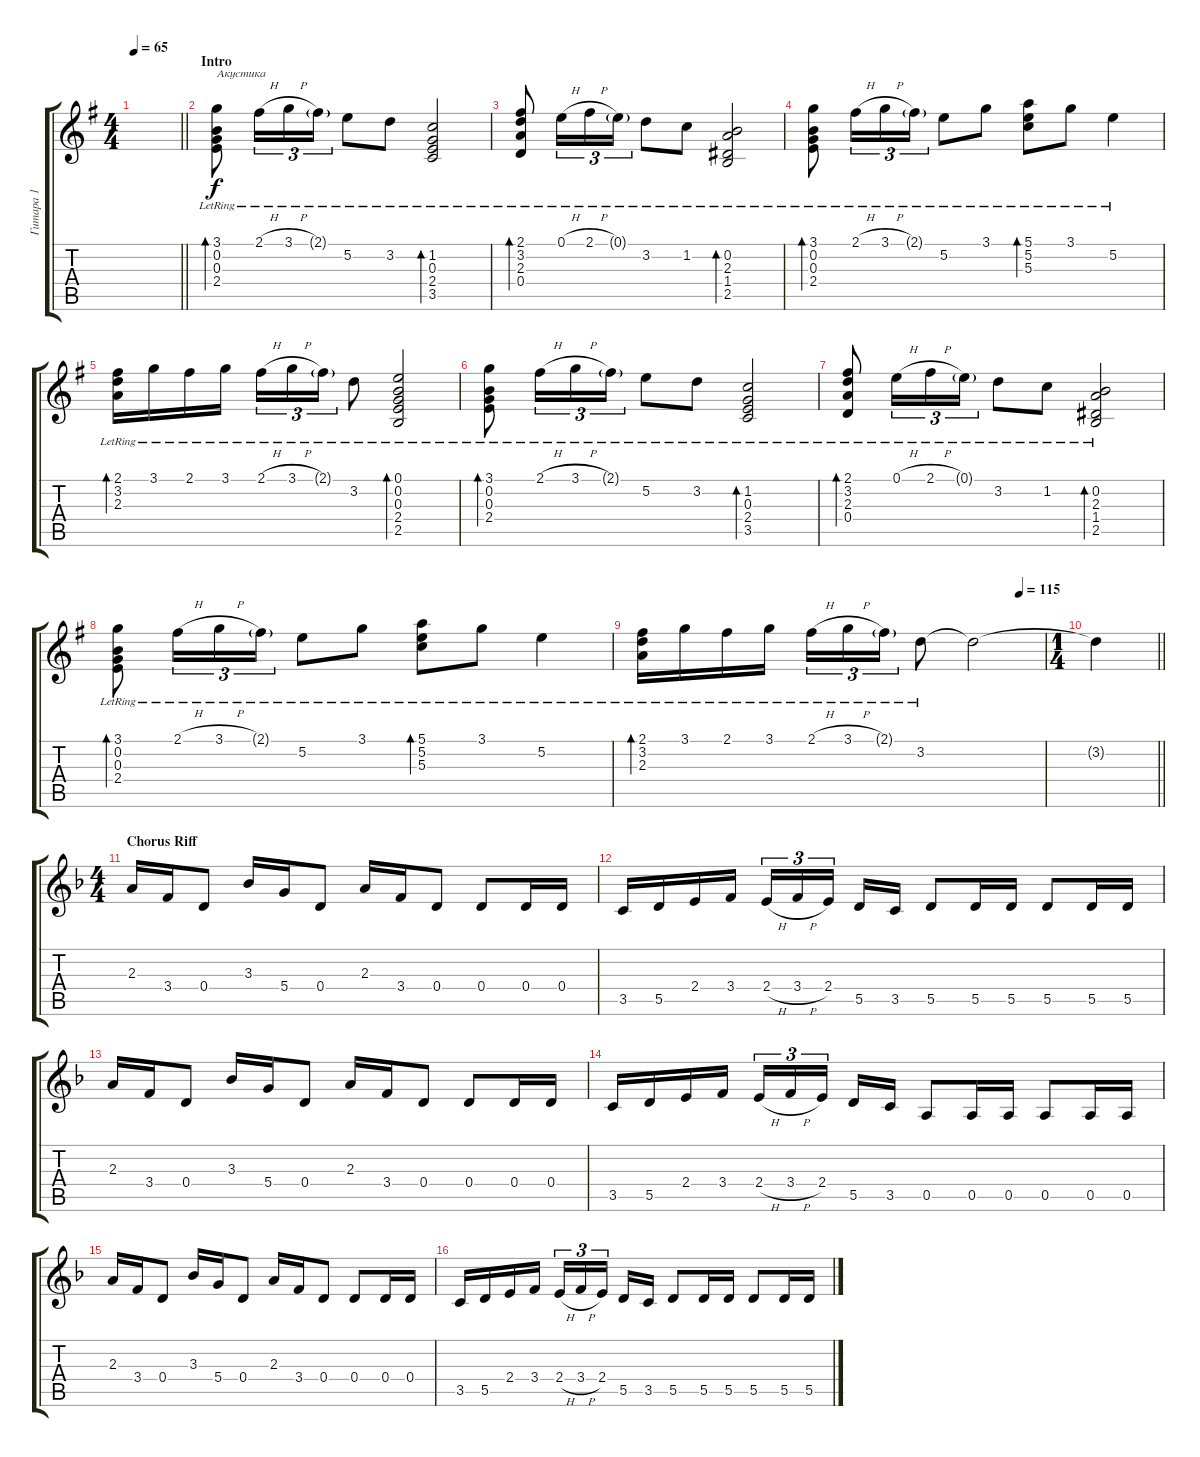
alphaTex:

\track ("Гитара 1" "Гитара 1") {instrument distortionguitar}
\staff {score tabs}
\tuning (E4 B3 G3 D3 A2 E2) {hide}
\ts (4 4)
\tempo 65
\clef g2
\barLineRight lightlight
\ks eminor
|
\section ("" "Intro")
(3.1{lr} 0.2{lr} 0.3{lr} 2.4{lr}).8{bd 120 txt "Акустика" volume 15 instrument acousticguitarsteel} 2.1{h lr}.16{tu (3 2)} 3.1{h lr}.16{tu (3 2)} 2.1{g lr}.16{tu (3 2)} 5.2{lr}.8 3.2{lr}.8 (1.2{lr} 0.3{lr} 2.4{lr} 3.5{lr}).2{bd 240} |
(2.1{lr} 3.2{lr} 2.3{lr} 0.4{lr}).8{bd 240} 0.1{h lr}.16{tu (3 2)} 2.1{h lr}.16{tu (3 2)} 0.1{g lr}.16{tu (3 2)} 3.2{lr}.8 1.2{lr}.8 (0.2{lr} 2.3{lr} 1.4{lr} 2.5{lr}).2{bd 240} |
(3.1{lr} 0.2{lr} 0.3{lr} 2.4{lr}).8{bd 120} 2.1{h lr}.16{tu (3 2)} 3.1{h lr}.16{tu (3 2)} 2.1{g lr}.16{tu (3 2)} 5.2{lr}.8 3.1{lr}.8 (5.1{lr} 5.2{lr} 5.3{lr}).8{bd 60} 3.1{lr}.8 5.2{lr}.4 |
(2.1{lr} 3.2{lr} 2.3{lr}).16{bd 240} 3.1{lr}.16 2.1{lr}.16 3.1{lr}.16 2.1{h lr}.16{tu (3 2)} 3.1{h lr}.16{tu (3 2)} 2.1{g lr}.16{tu (3 2)} 3.2{lr}.8 (0.1{lr} 0.2{lr} 0.3{lr} 2.4{lr} 2.5{lr}).2{bd 120} |
(3.1{lr} 0.2{lr} 0.3{lr} 2.4{lr}).8{bd 120} 2.1{h lr}.16{tu (3 2)} 3.1{h lr}.16{tu (3 2)} 2.1{g lr}.16{tu (3 2)} 5.2{lr}.8 3.2{lr}.8 (1.2{lr} 0.3{lr} 2.4{lr} 3.5{lr}).2{bd 240} |
(2.1{lr} 3.2{lr} 2.3{lr} 0.4{lr}).8{bd 240} 0.1{h lr}.16{tu (3 2)} 2.1{h lr}.16{tu (3 2)} 0.1{g lr}.16{tu (3 2)} 3.2{lr}.8 1.2{lr}.8 (0.2{lr} 2.3{lr} 1.4{lr} 2.5{lr}).2{bd 240} |
(3.1{lr} 0.2{lr} 0.3{lr} 2.4{lr}).8{bd 120} 2.1{h lr}.16{tu (3 2)} 3.1{h lr}.16{tu (3 2)} 2.1{g lr}.16{tu (3 2)} 5.2{lr}.8 3.1{lr}.8 (5.1{lr} 5.2{lr} 5.3{lr}).8{bd 60} 3.1{lr}.8 5.2{lr}.4 |
\tempo (115 0.9375)
(2.1{lr} 3.2{lr} 2.3{lr}).16{bd 240} 3.1{lr}.16 2.1{lr}.16 3.1{lr}.16 2.1{h lr}.16{tu (3 2)} 3.1{h lr}.16{tu (3 2)} 2.1{g lr}.16{tu (3 2)} 3.2{lr}.8 3.2{t}.2 |
\ts (1 4)
\barLineRight lightlight
3.2{t}.4 |
\ts (4 4)
\section ("" "Chorus Riff")
\ks dminor
2.3.16{volume 15 instrument distortionguitar} 3.4.16 0.4.8{volume 13} 3.3.16{volume 15} 5.4.16 0.4.8{volume 13} 2.3.16{volume 15} 3.4.16 0.4.8{volume 13} 0.4.8 0.4.16 0.4.16 |
3.5.16 5.5.16 2.4.16 3.4.16 2.4{h}.16{tu (3 2)} 3.4{h}.16{tu (3 2)} 2.4.16{tu (3 2) beam splitsecondary} 5.5.16 3.5.16 5.5.8 5.5.16 5.5.16 5.5.8 5.5.16 5.5.16 |
2.3.16{volume 15} 3.4.16 0.4.8{volume 13} 3.3.16{volume 15} 5.4.16 0.4.8{volume 13} 2.3.16{volume 15} 3.4.16 0.4.8{volume 13} 0.4.8 0.4.16 0.4.16 |
3.5.16 5.5.16 2.4.16 3.4.16 2.4{h}.16{tu (3 2)} 3.4{h}.16{tu (3 2)} 2.4.16{tu (3 2) beam splitsecondary} 5.5.16 3.5.16 0.5.8 0.5.16 0.5.16 0.5.8 0.5.16 0.5.16 |
2.3.16{volume 15} 3.4.16 0.4.8{volume 13} 3.3.16{volume 15} 5.4.16 0.4.8{volume 13} 2.3.16{volume 15} 3.4.16 0.4.8{volume 13} 0.4.8 0.4.16 0.4.16 |
3.5.16 5.5.16 2.4.16 3.4.16 2.4{h}.16{tu (3 2)} 3.4{h}.16{tu (3 2)} 2.4.16{tu (3 2) beam splitsecondary} 5.5.16 3.5.16 5.5.8 5.5.16 5.5.16 5.5.8 5.5.16 5.5.16
